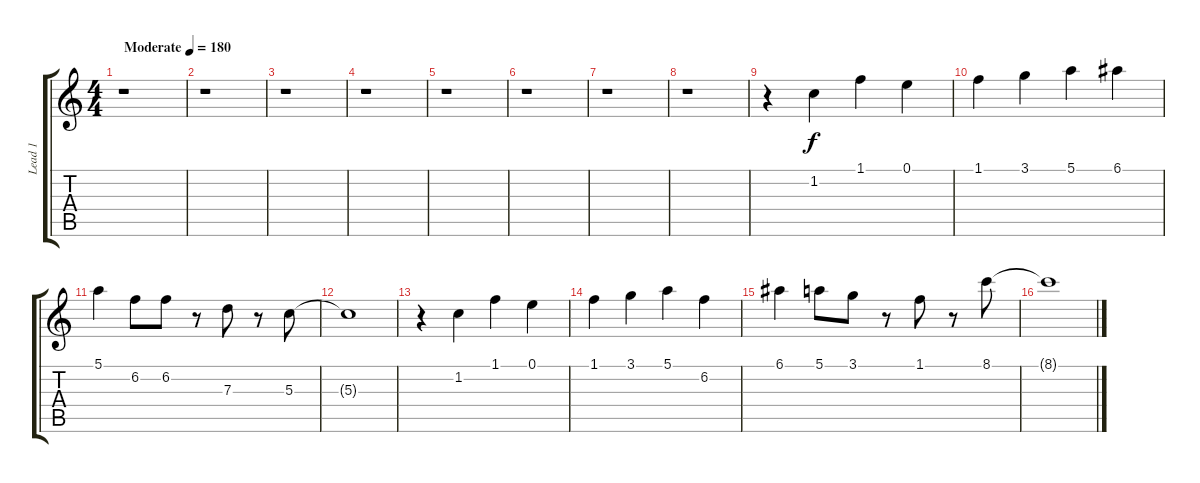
\track ("Lead 1" "Lead 1") {instrument distortionguitar}
\staff {score tabs}
\tuning (E4 B3 G3 D3 A2 E2) {hide}
\ts (4 4)
\tempo (180 "Moderate")
\clef g2
\ks c
r.1{dy f instrument distortionguitar} |
r.1 |
r.1 |
r.1 |
r.1 |
r.1 |
r.1 |
r.1 |
r.4 1.2.4 1.1.4 0.1.4 |
1.1.4 3.1.4 5.1.4 6.1.4 |
5.1.4 6.2.8 6.2.8 r.8 7.3.8 r.8 5.3.8 |
5.3{t}.1 |
r.4 1.2.4 1.1.4 0.1.4 |
1.1.4 3.1.4 5.1.4 6.2.4 |
6.1.4 5.1.8 3.1.8 r.8 1.1.8 r.8 8.1.8 |
8.1{t}.1
